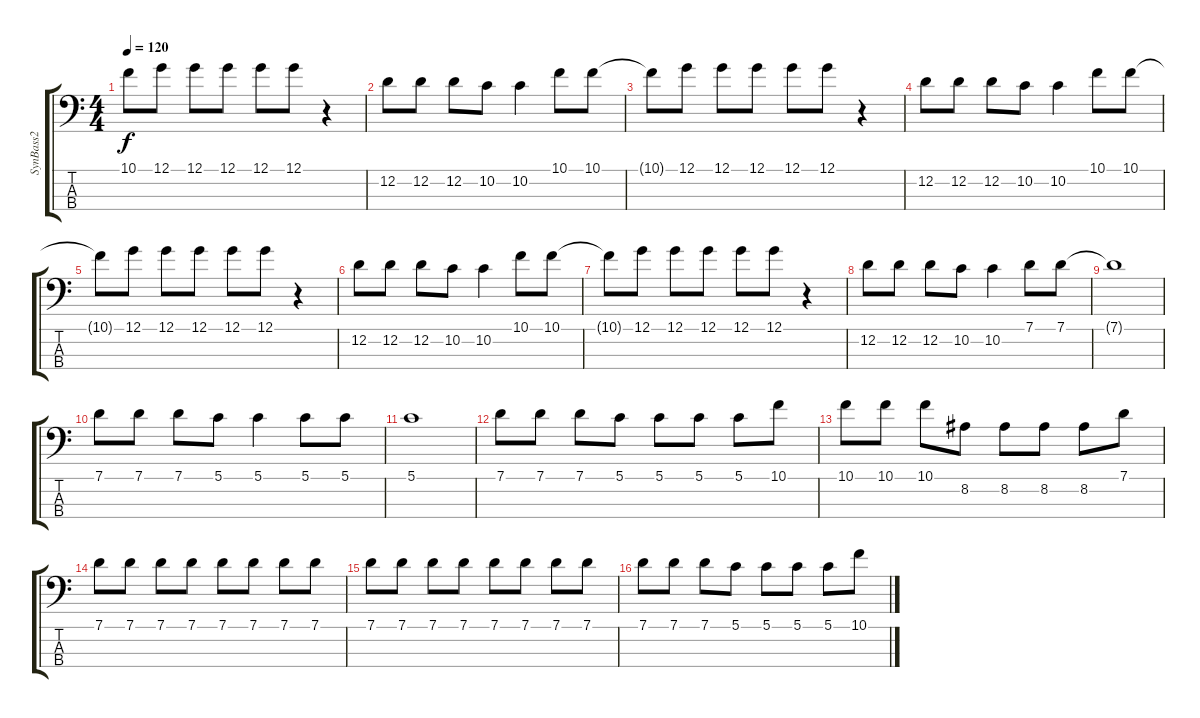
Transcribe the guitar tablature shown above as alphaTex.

\track ("SynBass2" "SynBass2") {solo instrument synthbass2}
\staff {score tabs}
\tuning (G2 D2 A1 E1) {hide}
\ts (4 4)
\tempo 120
\clef f4
\ks c
10.1{t}.8{dy f} 12.1.8 12.1.8 12.1.8 12.1.8 12.1.8 r.4 |
12.2.8 12.2.8 12.2.8 10.2.8 10.2.4 10.1.8 10.1.8 |
10.1{t}.8 12.1.8 12.1.8 12.1.8 12.1.8 12.1.8 r.4 |
12.2.8 12.2.8 12.2.8 10.2.8 10.2.4 10.1.8 10.1.8 |
10.1{t}.8 12.1.8 12.1.8 12.1.8 12.1.8 12.1.8 r.4 |
12.2.8 12.2.8 12.2.8 10.2.8 10.2.4 10.1.8 10.1.8 |
10.1{t}.8 12.1.8 12.1.8 12.1.8 12.1.8 12.1.8 r.4 |
12.2.8 12.2.8 12.2.8 10.2.8 10.2.4 7.1.8 7.1.8 |
7.1{t}.1 |
7.1.8 7.1.8 7.1.8 5.1.8 5.1.4 5.1.8 5.1.8 |
5.1.1 |
7.1.8 7.1.8 7.1.8 5.1.8 5.1.8 5.1.8 5.1.8 10.1.8 |
10.1.8 10.1.8 10.1.8 8.2.8 8.2.8 8.2.8 8.2.8 7.1.8 |
7.1.8 7.1.8 7.1.8 7.1.8 7.1.8 7.1.8 7.1.8 7.1.8 |
7.1.8 7.1.8 7.1.8 7.1.8 7.1.8 7.1.8 7.1.8 7.1.8 |
7.1.8 7.1.8 7.1.8 5.1.8 5.1.8 5.1.8 5.1.8 10.1.8
